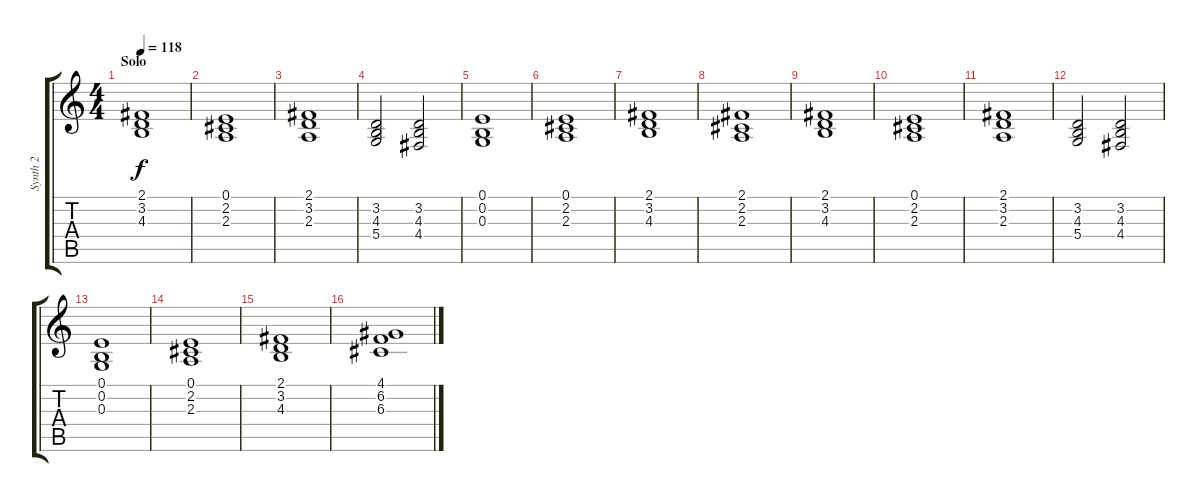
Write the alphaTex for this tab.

\track ("Synth 2" "Synth 2") {instrument pad2warm}
\staff {score tabs}
\tuning (E4 B3 G3 D3 A2 E2) {hide}
\ts (4 4)
\section ("" "Solo")
\tempo 118
\clef g2
\ks c
(2.1 3.2 4.3).1{dy f volume 7} |
(0.1 2.2 2.3).1 |
(2.1 3.2 2.3).1 |
(3.2 4.3 5.4).2 (3.2 4.3 4.4).2 |
(0.1 0.2 0.3).1 |
(0.1 2.2 2.3).1 |
(2.1 3.2 4.3).1 |
(2.1 2.2 2.3).1 |
(2.1 3.2 4.3).1 |
(0.1 2.2 2.3).1 |
(2.1 3.2 2.3).1 |
(3.2 4.3 5.4).2 (3.2 4.3 4.4).2 |
(0.1 0.2 0.3).1 |
(0.1 2.2 2.3).1 |
(2.1 3.2 4.3).1 |
(4.1 6.2 6.3).1
